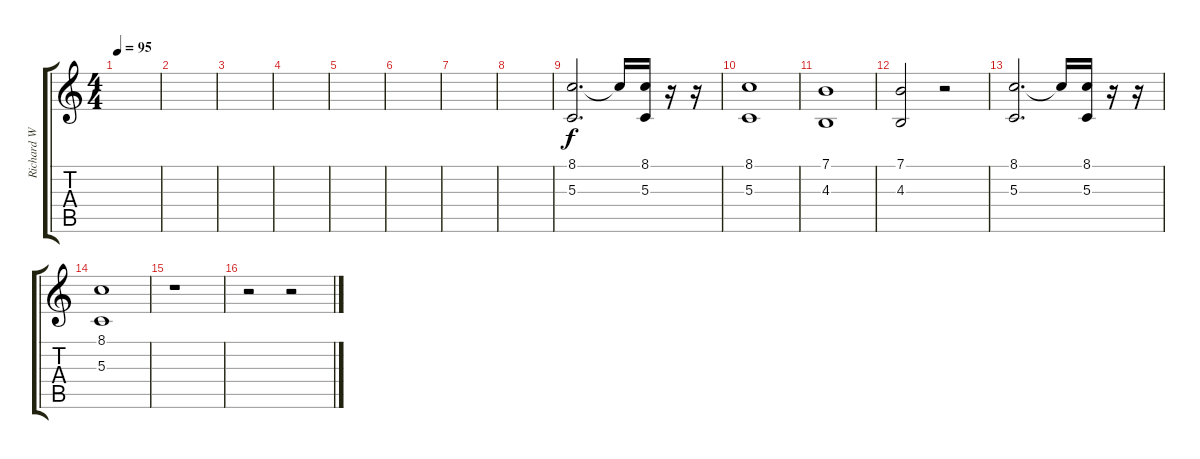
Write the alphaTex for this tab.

\track ("Richard W" "Richard W") {instrument electricpiano1 bank 255}
\staff {score tabs}
\tuning (E4 B3 G3 D3 A2 E2) {hide}
\ts (4 4)
\tempo 95
\clef g2
\ks c
|
|
|
|
|
|
|
|
(8.1 5.3).2{d} 8.1{t}.16 (8.1 5.3).16 r.16 r.16 |
(8.1 5.3).1 |
(7.1 4.3).1 |
(7.1 4.3).2 r.2 |
(8.1 5.3).2{d} 8.1{t}.16 (8.1 5.3).16 r.16 r.16 |
(8.1 5.3).1 |
r.1 |
r.2 r.2
